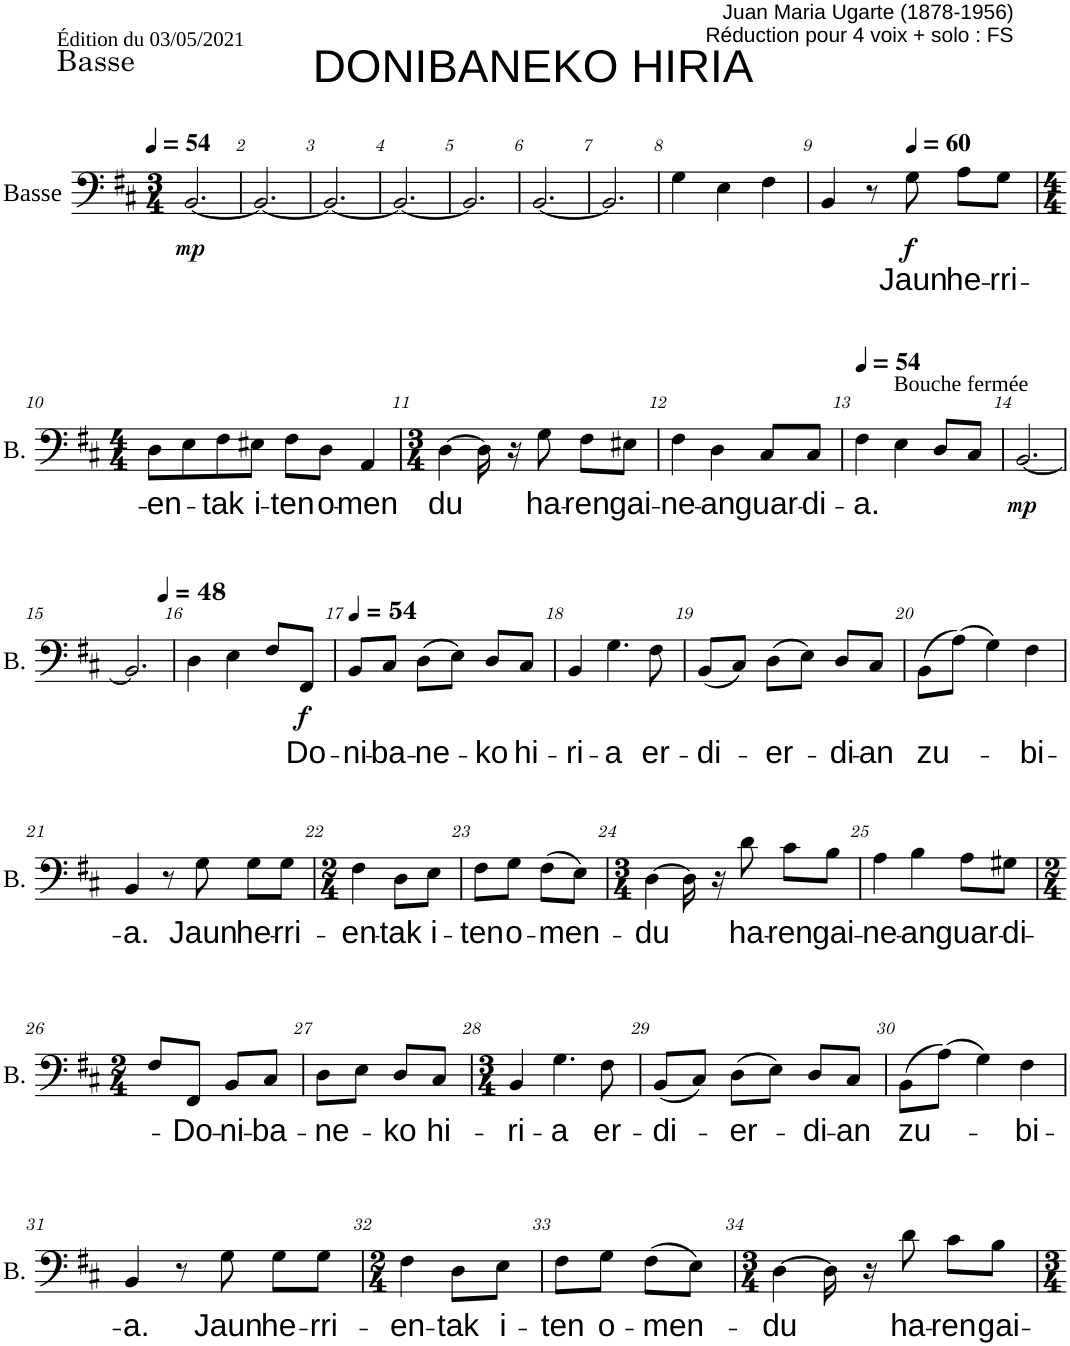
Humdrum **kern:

**kern	**text	**dynam
*part1	*part1	*part1
*staff1	*staff1	*staff1
*I"Basse	*	*
*I'B.	*	*
*clefF4	*	*
*k[f#c#]	*	*
*M3/4	*	*
*MM54	*	*
=1	=1	=1
!	!	!LO:DY:b
[2.BB/	.	mp
=2	=2	=2
2.BB/_	.	.
=3	=3	=3
2.BB/_	.	.
=4	=4	=4
2.BB/_	.	.
=5	=5	=5
2.BB/]	.	.
=6	=6	=6
[2.BB/	.	.
=7	=7	=7
2.BB/]	.	.
=8	=8	=8
4G\	.	.
4E\	.	.
4F#\	.	.
=9	=9	=9
4BB/	.	.
8r	.	.
*MM60	*	*
!	!LO:LY:b	!LO:DY:b
8G\	Jaun	f
!	!LO:LY:b	!
8A\L	he-	.
!	!LO:LY:b	!
8G\J	-rri-	.
!!LO:LB:g=z
=10	=10	=10
*M4/4	*	*
!	!LO:LY:b	!
8D\L	-en-	.
8E\	.	.
!	!LO:LY:b	!
8F#\	-tak	.
!	!LO:LY:b	!
8E#X\J	i-	.
!	!LO:LY:b	!
8F#\L	-ten	.
!	!LO:LY:b	!
8D\J	o-	.
!	!LO:LY:b	!
4AA/	-men	.
=11	=11	=11
*M3/4	*	*
!	!LO:LY:b	!
[4D\	du	.
16D\]	.	.
16r	.	.
!	!LO:LY:b	!
8G\	ha-	.
!	!LO:LY:b	!
8F#\L	-ren	.
!	!LO:LY:b	!
8E#X\J	gai-	.
=12	=12	=12
!	!LO:LY:b	!
4F#\	-ne-	.
!	!LO:LY:b	!
4D\	-an	.
!	!LO:LY:b	!
8C#/L	guar-	.
!	!LO:LY:b	!
8C#/J	-di-	.
=13	=13	=13
*MM54	*	*
!	!LO:LY:b	!
4F#\	-a.	.
!LO:TX:a:t=Bouche fermée	!	!
4E\	.	.
8D/L	.	.
8C#/J	.	.
=14	=14	=14
!	!	!LO:DY:b
[2.BB/	.	mp
!!LO:LB:g=z
=15	=15	=15
*^	*	*
2.BB/]	2ryy	.	.
*MM48	*	*	*
.	4ryy	.	.
*v	*v	*	*
=16	=16	=16
4D\	.	.
4E\	.	.
8F#/L	.	.
!	!LO:LY:b	!LO:DY:b
8FF#/J	Do-	f
=17	=17	=17
*MM54	*	*
!	!LO:LY:b	!
8BB/L	-ni-	.
!	!LO:LY:b	!
8C#/J	-ba-	.
!	!LO:LY:b	!
(8D\L	-ne-	.
8E\J)	.	.
!	!LO:LY:b	!
8D/L	-ko	.
!	!LO:LY:b	!
8C#/J	hi-	.
=18	=18	=18
!	!LO:LY:b	!
4BB/	-ri-	.
!	!LO:LY:b	!
4.G\	-a	.
!	!LO:LY:b	!
8F#\	er-	.
=19	=19	=19
!	!LO:LY:b	!
(8BB/L	-di-	.
8C#/J)	.	.
!	!LO:LY:b	!
(8D\L	-er-	.
8E\J)	.	.
!	!LO:LY:b	!
8D/L	-di-	.
!	!LO:LY:b	!
8C#/J	-an	.
=20	=20	=20
!	!LO:LY:b	!
(8BB\L	zu-	.
(8A\J)	.	.
4G\)	.	.
!	!LO:LY:b	!
4F#\	-bi-	.
!!LO:LB:g=z
=21	=21	=21
!	!LO:LY:b	!
4BB/	-a.	.
8r	.	.
!	!LO:LY:b	!
8G\	Jaun	.
!	!LO:LY:b	!
8G\L	he-	.
!	!LO:LY:b	!
8G\J	-rri-	.
=22	=22	=22
*M2/4	*	*
!	!LO:LY:b	!
4F#\	-en-	.
!	!LO:LY:b	!
8D\L	-tak	.
!	!LO:LY:b	!
8E\J	i-	.
=23	=23	=23
!	!LO:LY:b	!
8F#\L	-ten	.
!	!LO:LY:b	!
8G\J	o-	.
!	!LO:LY:b	!
(8F#\L	-men-	.
8E\J)	.	.
=24	=24	=24
*M3/4	*	*
!	!LO:LY:b	!
[4D\	du	.
16D\]	.	.
16r	.	.
!	!LO:LY:b	!
8d\	ha-	.
!	!LO:LY:b	!
8c#\L	-ren	.
!	!LO:LY:b	!
8B\J	gai-	.
=25	=25	=25
!	!LO:LY:b	!
4A\	-ne-	.
!	!LO:LY:b	!
4B\	-an	.
!	!LO:LY:b	!
8A\L	guar-	.
!	!LO:LY:b	!
8G#X\J	-di-	.
!!LO:LB:g=z
=26	=26	=26
*M2/4	*	*
8F#/L	.	.
!	!LO:LY:b	!
8FF#/J	Do-	.
!	!LO:LY:b	!
8BB/L	-ni-	.
!	!LO:LY:b	!
8C#/J	-ba-	.
=27	=27	=27
!	!LO:LY:b	!
8D\L	-ne-	.
8E\J	.	.
!	!LO:LY:b	!
8D/L	-ko	.
!	!LO:LY:b	!
8C#/J	hi-	.
=28	=28	=28
*M3/4	*	*
!	!LO:LY:b	!
4BB/	-ri-	.
!	!LO:LY:b	!
4.G\	-a	.
!	!LO:LY:b	!
8F#\	er-	.
=29	=29	=29
!	!LO:LY:b	!
(8BB/L	-di-	.
8C#/J)	.	.
!	!LO:LY:b	!
(8D\L	-er-	.
8E\J)	.	.
!	!LO:LY:b	!
8D/L	-di-	.
!	!LO:LY:b	!
8C#/J	-an	.
=30	=30	=30
!	!LO:LY:b	!
(8BB\L	zu-	.
(8A\J)	.	.
4G\)	.	.
!	!LO:LY:b	!
4F#\	-bi-	.
!!LO:LB:g=z
=31	=31	=31
!	!LO:LY:b	!
4BB/	-a.	.
8r	.	.
!	!LO:LY:b	!
8G\	Jaun	.
!	!LO:LY:b	!
8G\L	he-	.
!	!LO:LY:b	!
8G\J	-rri-	.
=32	=32	=32
*M2/4	*	*
!	!LO:LY:b	!
4F#\	-en-	.
!	!LO:LY:b	!
8D\L	-tak	.
!	!LO:LY:b	!
8E\J	i-	.
=33	=33	=33
!	!LO:LY:b	!
8F#\L	-ten	.
!	!LO:LY:b	!
8G\J	o-	.
!	!LO:LY:b	!
(8F#\L	-men-	.
8E\J)	.	.
=34	=34	=34
*M3/4	*	*
!	!LO:LY:b	!
[4D\	du	.
16D\]	.	.
16r	.	.
!	!LO:LY:b	!
8d\	ha-	.
!	!LO:LY:b	!
8c#\L	-ren	.
!	!LO:LY:b	!
8B\J	gai-	.
=	=	=
*-	*-	*-
